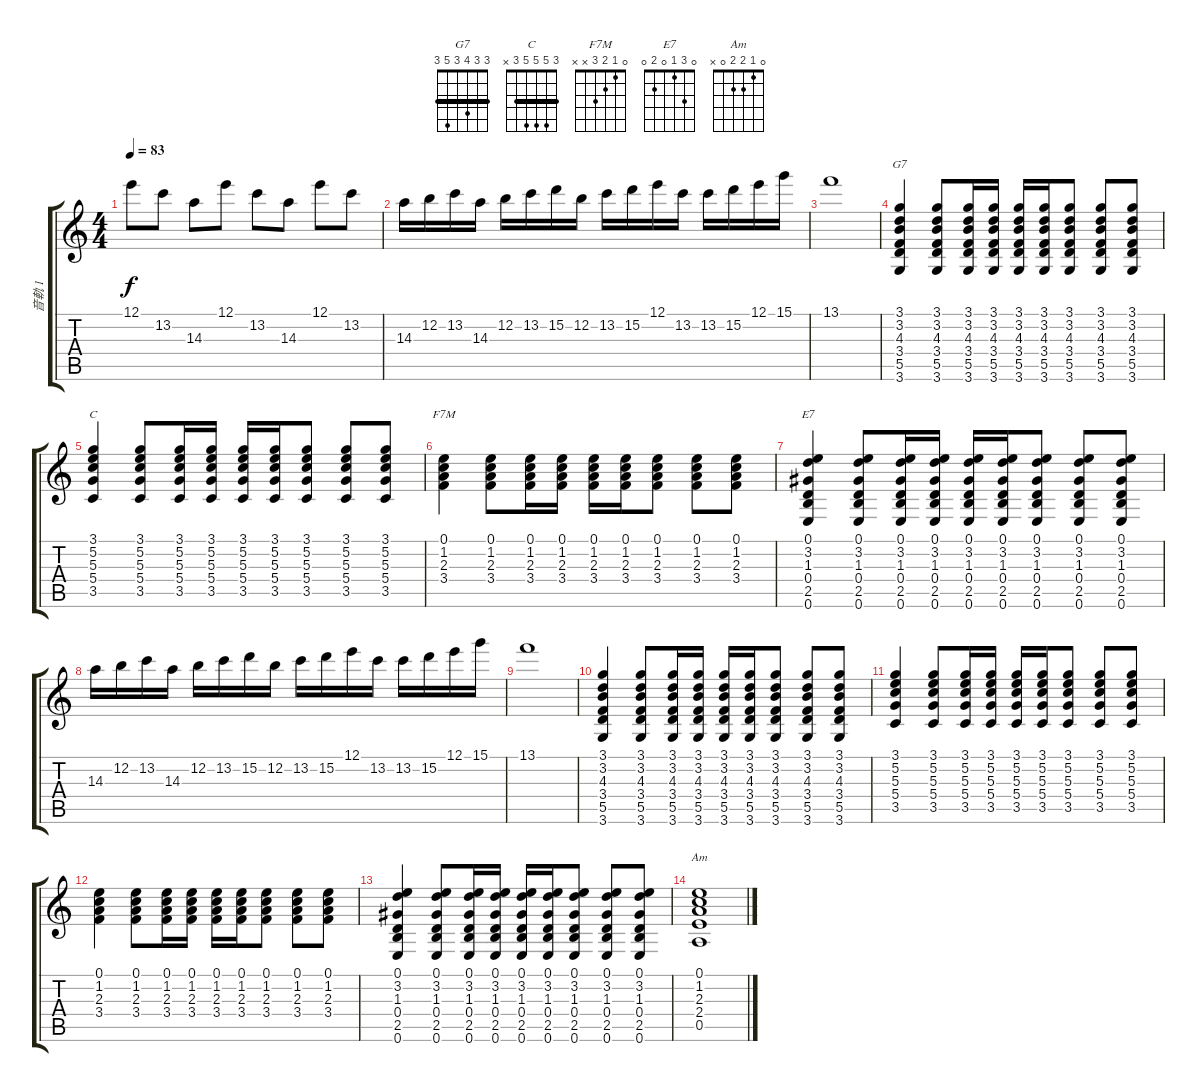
\track ("音軌 1" "音軌 1") {instrument electricguitarjazz}
\staff {score tabs}
\tuning (E4 B3 G3 D3 A2 E2) {hide}
\chord ("G7" 3 3 4 3 5 3) {barre 3}
\chord ("C" 3 5 5 5 3 x) {barre 3}
\chord ("F7M" 0 1 2 3 x x)
\chord ("E7" 0 3 1 0 2 0)
\chord ("Am" 0 1 2 2 0 x)
\ts (4 4)
\tempo 83
\clef g2
\ks c
12.1.8{dy f} 13.2.8 14.3.8 12.1.8 13.2.8 14.3.8 12.1.8 13.2.8 |
14.3.16 12.2.16 13.2.16 14.3.16 12.2.16 13.2.16 15.2.16 12.2.16 13.2.16 15.2.16 12.1.16 13.2.16 13.2.16 15.2.16 12.1.16 15.1.16 |
13.1.1 |
(3.1 3.2 4.3 3.4 5.5 3.6).4{ch "G7"} (3.1 3.2 4.3 3.4 5.5 3.6).8 (3.1 3.2 4.3 3.4 5.5 3.6).16 (3.1 3.2 4.3 3.4 5.5 3.6).16 (3.1 3.2 4.3 3.4 5.5 3.6).16 (3.1 3.2 4.3 3.4 5.5 3.6).16 (3.1 3.2 4.3 3.4 5.5 3.6).8 (3.1 3.2 4.3 3.4 5.5 3.6).8 (3.1 3.2 4.3 3.4 5.5 3.6).8 |
(3.1 5.2 5.3 5.4 3.5).4{ch "C"} (3.1 5.2 5.3 5.4 3.5).8 (3.1 5.2 5.3 5.4 3.5).16 (3.1 5.2 5.3 5.4 3.5).16 (3.1 5.2 5.3 5.4 3.5).16 (3.1 5.2 5.3 5.4 3.5).16 (3.1 5.2 5.3 5.4 3.5).8 (3.1 5.2 5.3 5.4 3.5).8 (3.1 5.2 5.3 5.4 3.5).8 |
(0.1 1.2 2.3 3.4).4{ch "F7M"} (0.1 1.2 2.3 3.4).8 (0.1 1.2 2.3 3.4).16 (0.1 1.2 2.3 3.4).16 (0.1 1.2 2.3 3.4).16 (0.1 1.2 2.3 3.4).16 (0.1 1.2 2.3 3.4).8 (0.1 1.2 2.3 3.4).8 (0.1 1.2 2.3 3.4).8 |
(0.1 3.2 1.3 0.4 2.5 0.6).4{ch "E7"} (0.1 3.2 1.3 0.4 2.5 0.6).8 (0.1 3.2 1.3 0.4 2.5 0.6).16 (0.1 3.2 1.3 0.4 2.5 0.6).16 (0.1 3.2 1.3 0.4 2.5 0.6).16 (0.1 3.2 1.3 0.4 2.5 0.6).16 (0.1 3.2 1.3 0.4 2.5 0.6).8 (0.1 3.2 1.3 0.4 2.5 0.6).8 (0.1 3.2 1.3 0.4 2.5 0.6).8 |
14.3.16 12.2.16 13.2.16 14.3.16 12.2.16 13.2.16 15.2.16 12.2.16 13.2.16 15.2.16 12.1.16 13.2.16 13.2.16 15.2.16 12.1.16 15.1.16 |
13.1.1 |
(3.1 3.2 4.3 3.4 5.5 3.6).4 (3.1 3.2 4.3 3.4 5.5 3.6).8 (3.1 3.2 4.3 3.4 5.5 3.6).16 (3.1 3.2 4.3 3.4 5.5 3.6).16 (3.1 3.2 4.3 3.4 5.5 3.6).16 (3.1 3.2 4.3 3.4 5.5 3.6).16 (3.1 3.2 4.3 3.4 5.5 3.6).8 (3.1 3.2 4.3 3.4 5.5 3.6).8 (3.1 3.2 4.3 3.4 5.5 3.6).8 |
(3.1 5.2 5.3 5.4 3.5).4 (3.1 5.2 5.3 5.4 3.5).8 (3.1 5.2 5.3 5.4 3.5).16 (3.1 5.2 5.3 5.4 3.5).16 (3.1 5.2 5.3 5.4 3.5).16 (3.1 5.2 5.3 5.4 3.5).16 (3.1 5.2 5.3 5.4 3.5).8 (3.1 5.2 5.3 5.4 3.5).8 (3.1 5.2 5.3 5.4 3.5).8 |
(0.1 1.2 2.3 3.4).4 (0.1 1.2 2.3 3.4).8 (0.1 1.2 2.3 3.4).16 (0.1 1.2 2.3 3.4).16 (0.1 1.2 2.3 3.4).16 (0.1 1.2 2.3 3.4).16 (0.1 1.2 2.3 3.4).8 (0.1 1.2 2.3 3.4).8 (0.1 1.2 2.3 3.4).8 |
(0.1 3.2 1.3 0.4 2.5 0.6).4 (0.1 3.2 1.3 0.4 2.5 0.6).8 (0.1 3.2 1.3 0.4 2.5 0.6).16 (0.1 3.2 1.3 0.4 2.5 0.6).16 (0.1 3.2 1.3 0.4 2.5 0.6).16 (0.1 3.2 1.3 0.4 2.5 0.6).16 (0.1 3.2 1.3 0.4 2.5 0.6).8 (0.1 3.2 1.3 0.4 2.5 0.6).8 (0.1 3.2 1.3 0.4 2.5 0.6).8 |
(0.1 1.2 2.3 2.4 0.5).1{ch "Am"}
